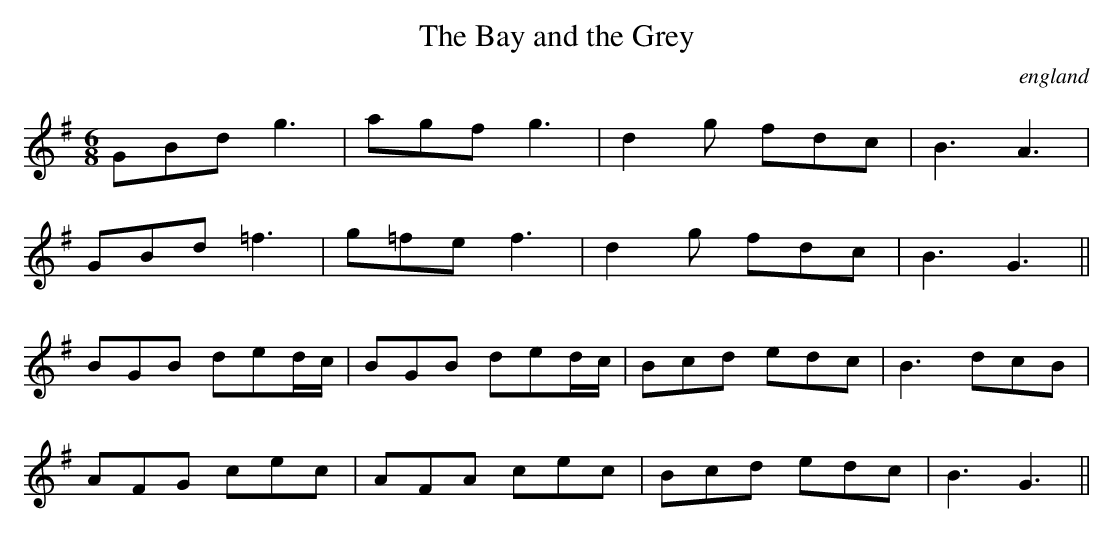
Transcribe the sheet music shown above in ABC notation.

X:1
T:The Bay and the Grey
O:england
L:1/8
M:6/8
K:G
GBd g3|agf g3|d2 g fdc|B3 A3|
GBd =f3|g=fe f3|d2 g fdc|B3 G3||
BGB ded/c/|BGB ded/c/|Bcd edc|B3 dcB|
AFG cec|AFA cec|Bcd edc|B3 G3||
